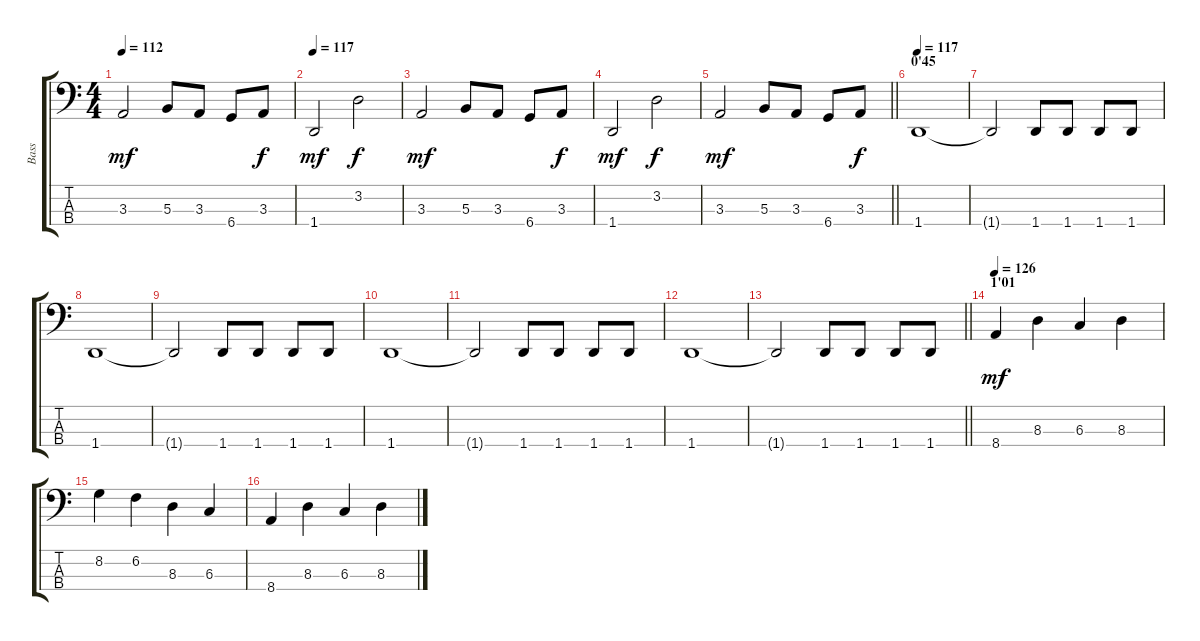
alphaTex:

\track ("Bass" "Bass") {instrument electricbassfinger}
\staff {score tabs}
\tuning (E2 B1 Gb1 Db1) {hide}
\ts (4 4)
\tempo 112
\clef f4
\ks c
3.3.2{dy mf} 5.3.8 3.3.8 6.4.8 3.3.8{dy f} |
\tempo 117
1.4.2{dy mf} 3.2.2{dy f} |
3.3.2{dy mf} 5.3.8 3.3.8 6.4.8 3.3.8{dy f} |
1.4.2{dy mf} 3.2.2{dy f} |
\barLineRight lightlight
3.3.2{dy mf} 5.3.8 3.3.8 6.4.8 3.3.8{dy f} |
\section ("" "0'45")
\tempo 117
1.4.1 |
1.4{t}.2 1.4.8 1.4.8 1.4.8 1.4.8 |
1.4.1 |
1.4{t}.2 1.4.8 1.4.8 1.4.8 1.4.8 |
1.4.1 |
1.4{t}.2 1.4.8 1.4.8 1.4.8 1.4.8 |
1.4.1 |
\barLineRight lightlight
1.4{t}.2 1.4.8 1.4.8 1.4.8 1.4.8 |
\section ("" "1'01")
\tempo 126
8.4.4{dy mf} 8.3.4 6.3.4 8.3.4 |
8.2.4 6.2.4 8.3.4 6.3.4 |
8.4.4 8.3.4 6.3.4 8.3.4
